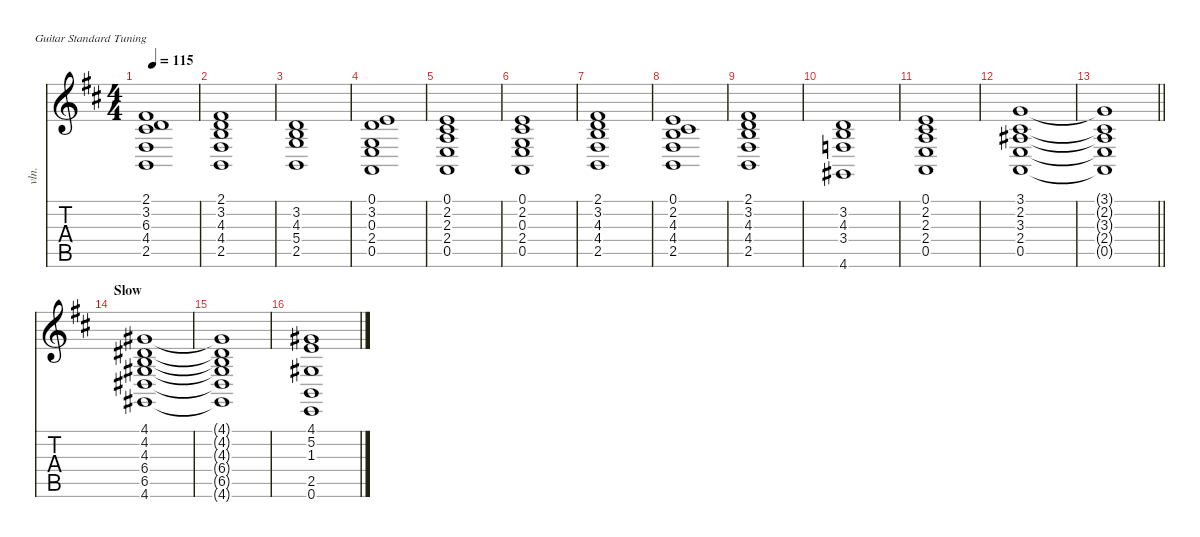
\defaultSystemsLayout 4
\hideDynamics
\bracketExtendMode nobrackets
\track ("Key Pad" "vln.") {instrument synthstrings2}
\staff {score tabs}
\tuning (E4 B3 G3 D3 A2 E2)
\ts (4 4)
\tempo 115
\clef g2
\ks bminor
(2.1{acc #} 3.2{acc forcenatural} 6.3{acc #} 4.4{acc #} 2.5{acc forcenatural}).1{dy f} |
(2.1{acc #} 3.2{acc forcenatural} 4.3{acc forcenatural} 4.4{acc #} 2.5{acc forcenatural}).1 |
(3.2{acc forcenatural} 4.3{acc forcenatural} 5.4{acc forcenatural} 2.5{acc forcenatural}).1 |
(0.1{acc forcenatural} 3.2{acc forcenatural} 0.3{acc forcenatural} 2.4{acc forcenatural} 0.5{acc forcenatural}).1 |
(0.1{acc forcenatural} 2.2{acc #} 2.3{acc forcenatural} 2.4{acc forcenatural} 0.5{acc forcenatural}).1 |
(0.1{acc forcenatural} 2.2{acc #} 0.3{acc forcenatural} 2.4{acc forcenatural} 0.5{acc forcenatural}).1 |
(2.1{acc #} 3.2{acc forcenatural} 4.3{acc forcenatural} 4.4{acc #} 2.5{acc forcenatural}).1 |
(0.1{acc forcenatural} 2.2{acc #} 4.3{acc forcenatural} 4.4{acc #} 2.5{acc forcenatural}).1 |
(2.1{acc #} 3.2{acc forcenatural} 4.3{acc forcenatural} 4.4{acc #} 2.5{acc forcenatural}).1 |
(3.2{acc forcenatural} 4.3{acc forcenatural} 3.4{acc forcenatural} 4.6{acc #}).1 |
(0.1{acc forcenatural} 2.2{acc #} 2.3{acc forcenatural} 2.4{acc forcenatural} 0.5{acc forcenatural}).1 |
(3.1{acc forcenatural} 2.2{acc #} 3.3{acc #} 2.4{acc forcenatural} 0.5{acc forcenatural}).1 |
\barLineRight lightlight
(3.1{t acc forcenatural} 2.2{t acc #} 3.3{t acc #} 2.4{t acc forcenatural} 0.5{t acc forcenatural}).1 |
\section ("" "Slow")
(4.1{acc #} 4.2{acc #} 4.3{acc forcenatural} 6.4{acc #} 6.5{acc #} 4.6{acc #}).1 |
(4.1{t acc #} 4.2{t acc #} 4.3{t acc forcenatural} 6.4{t acc #} 6.5{t acc #} 4.6{t acc #}).1 |
(4.1{acc #} 5.2{acc forcenatural} 1.3{acc #} 2.5{acc forcenatural} 0.6{acc forcenatural}).1
